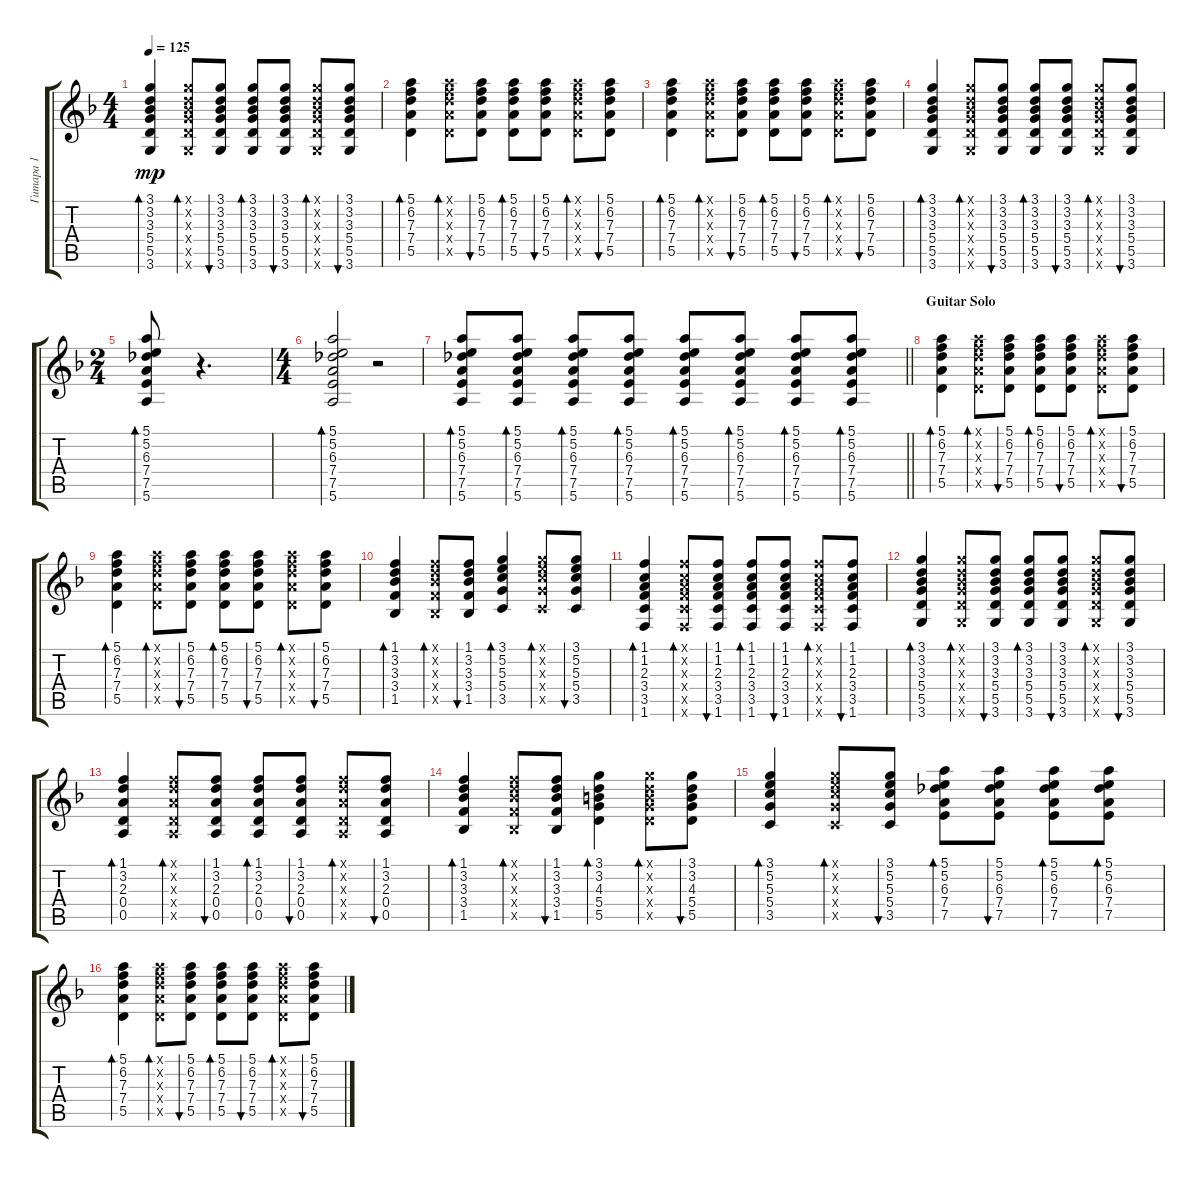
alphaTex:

\track ("Гитара 1" "Гитара 1") {instrument acousticguitarsteel}
\staff {score tabs}
\tuning (E4 B3 G3 D3 A2 E2) {hide}
\ts (4 4)
\tempo 125
\clef g2
\ks dminor
(3.1 3.2 3.3 5.4 5.5 3.6).4{bd 60 dy mp} (3.1{x} 3.2{x} 3.3{x} 5.4{x} 5.5{x} 3.6{x}).8{bd 60} (3.1 3.2 3.3 5.4 5.5 3.6).8{bu 60} (3.1 3.2 3.3 5.4 5.5 3.6).8{bd 60} (3.1 3.2 3.3 5.4 5.5 3.6).8{bu 60} (3.1{x} 3.2{x} 3.3{x} 5.4{x} 5.5{x} 3.6{x}).8{bd 60} (3.1 3.2 3.3 5.4 5.5 3.6).8{bu 60} |
(5.1 6.2 7.3 7.4 5.5).4{bd 60} (5.1{x} 6.2{x} 7.3{x} 7.4{x} 5.5{x}).8{bd 60} (5.1 6.2 7.3 7.4 5.5).8{bu 60} (5.1 6.2 7.3 7.4 5.5).8{bd 60} (5.1 6.2 7.3 7.4 5.5).8{bu 60} (5.1{x} 6.2{x} 7.3{x} 7.4{x} 5.5{x}).8{bd 60} (5.1 6.2 7.3 7.4 5.5).8{bu 60} |
(5.1 6.2 7.3 7.4 5.5).4{bd 60} (5.1{x} 6.2{x} 7.3{x} 7.4{x} 5.5{x}).8{bd 60} (5.1 6.2 7.3 7.4 5.5).8{bu 60} (5.1 6.2 7.3 7.4 5.5).8{bd 60} (5.1 6.2 7.3 7.4 5.5).8{bu 60} (5.1{x} 6.2{x} 7.3{x} 7.4{x} 5.5{x}).8{bd 60} (5.1 6.2 7.3 7.4 5.5).8{bu 60} |
(3.1 3.2 3.3 5.4 5.5 3.6).4{bd 60} (3.1{x} 3.2{x} 3.3{x} 5.4{x} 5.5{x} 3.6{x}).8{bd 60} (3.1 3.2 3.3 5.4 5.5 3.6).8{bu 60} (3.1 3.2 3.3 5.4 5.5 3.6).8{bd 60} (3.1 3.2 3.3 5.4 5.5 3.6).8{bu 60} (3.1{x} 3.2{x} 3.3{x} 5.4{x} 5.5{x} 3.6{x}).8{bd 60} (3.1 3.2 3.3 5.4 5.5 3.6).8{bu 60} |
\ts (2 4)
(5.1 5.2 6.3 7.4 7.5 5.6).8{bd 60} r.4{d} |
\ts (4 4)
(5.1 5.2 6.3 7.4 7.5 5.6).2{bd 60} r.2 |
\barLineRight lightlight
(5.1 5.2 6.3 7.4 7.5 5.6).8{bd 60} (5.1 5.2 6.3 7.4 7.5 5.6).8{bd 60} (5.1 5.2 6.3 7.4 7.5 5.6).8{bd 60} (5.1 5.2 6.3 7.4 7.5 5.6).8{bd 60} (5.1 5.2 6.3 7.4 7.5 5.6).8{bd 60} (5.1 5.2 6.3 7.4 7.5 5.6).8{bd 60} (5.1 5.2 6.3 7.4 7.5 5.6).8{bd 60} (5.1 5.2 6.3 7.4 7.5 5.6).8{bd 60} |
\section ("" "Guitar Solo")
(5.1 6.2 7.3 7.4 5.5).4{bd 60} (5.1{x} 6.2{x} 7.3{x} 7.4{x} 5.5{x}).8{bd 60} (5.1 6.2 7.3 7.4 5.5).8{bu 60} (5.1 6.2 7.3 7.4 5.5).8{bd 60} (5.1 6.2 7.3 7.4 5.5).8{bu 60} (5.1{x} 6.2{x} 7.3{x} 7.4{x} 5.5{x}).8{bd 60} (5.1 6.2 7.3 7.4 5.5).8{bu 60} |
(5.1 6.2 7.3 7.4 5.5).4{bd 60} (5.1{x} 6.2{x} 7.3{x} 7.4{x} 5.5{x}).8{bd 60} (5.1 6.2 7.3 7.4 5.5).8{bu 60} (5.1 6.2 7.3 7.4 5.5).8{bd 60} (5.1 6.2 7.3 7.4 5.5).8{bu 60} (5.1{x} 6.2{x} 7.3{x} 7.4{x} 5.5{x}).8{bd 60} (5.1 6.2 7.3 7.4 5.5).8{bu 60} |
(1.1 3.2 3.3 3.4 1.5).4{bd 60} (1.1{x} 3.2{x} 3.3{x} 3.4{x} 1.5{x}).8{bd 60} (1.1 3.2 3.3 3.4 1.5).8{bu 60} (3.1 5.2 5.3 5.4 3.5).4{bd 60} (3.1{x} 5.2{x} 5.3{x} 5.4{x} 3.5{x}).8{bd 60} (3.1 5.2 5.3 5.4 3.5).8{bu 60} |
(1.1 1.2 2.3 3.4 3.5 1.6).4{bd 60} (1.1{x} 1.2{x} 2.3{x} 3.4{x} 3.5{x} 1.6{x}).8{bd 60} (1.1 1.2 2.3 3.4 3.5 1.6).8{bu 60} (1.1 1.2 2.3 3.4 3.5 1.6).8{bd 60} (1.1 1.2 2.3 3.4 3.5 1.6).8{bu 60} (1.1{x} 1.2{x} 2.3{x} 3.4{x} 3.5{x} 1.6{x}).8{bd 60} (1.1 1.2 2.3 3.4 3.5 1.6).8{bu 60} |
(3.1 3.2 3.3 5.4 5.5 3.6).4{bd 60} (3.1{x} 3.2{x} 3.3{x} 5.4{x} 5.5{x} 3.6{x}).8{bd 60} (3.1 3.2 3.3 5.4 5.5 3.6).8{bu 60} (3.1 3.2 3.3 5.4 5.5 3.6).8{bd 60} (3.1 3.2 3.3 5.4 5.5 3.6).8{bu 60} (3.1{x} 3.2{x} 3.3{x} 5.4{x} 5.5{x} 3.6{x}).8{bd 60} (3.1 3.2 3.3 5.4 5.5 3.6).8{bu 60} |
(1.1 3.2 2.3 0.4 0.5).4{bd 60} (1.1{x} 3.2{x} 2.3{x} 0.4{x} 0.5{x}).8{bd 60} (1.1 3.2 2.3 0.4 0.5).8{bu 60} (1.1 3.2 2.3 0.4 0.5).8{bd 60} (1.1 3.2 2.3 0.4 0.5).8{bu 60} (1.1{x} 3.2{x} 2.3{x} 0.4{x} 0.5{x}).8{bd 60} (1.1 3.2 2.3 0.4 0.5).8{bu 60} |
(1.1 3.2 3.3 3.4 1.5).4{bd 60} (1.1{x} 3.2{x} 3.3{x} 3.4{x} 1.5{x}).8{bd 60} (1.1 3.2 3.3 3.4 1.5).8{bu 60} (3.1 3.2 4.3 5.4 5.5).4{bd 60} (3.1{x} 3.2{x} 4.3{x} 5.4{x} 5.5{x}).8{bd 60} (3.1 3.2 4.3 5.4 5.5).8{bu 60} |
(3.1 5.2 5.3 5.4 3.5).4{bd 60} (3.1{x} 5.2{x} 5.3{x} 5.4{x} 3.5{x}).8{bd 60} (3.1 5.2 5.3 5.4 3.5).8{bu 60} (5.1 5.2 6.3 7.4 7.5).8{bd 60} (5.1 5.2 6.3 7.4 7.5).8{bu 60} (5.1 5.2 6.3 7.4 7.5).8{bd 60} (5.1 5.2 6.3 7.4 7.5).8{bd 60} |
(5.1 6.2 7.3 7.4 5.5).4{bd 60} (5.1{x} 6.2{x} 7.3{x} 7.4{x} 5.5{x}).8{bd 60} (5.1 6.2 7.3 7.4 5.5).8{bu 60} (5.1 6.2 7.3 7.4 5.5).8{bd 60} (5.1 6.2 7.3 7.4 5.5).8{bu 60} (5.1{x} 6.2{x} 7.3{x} 7.4{x} 5.5{x}).8{bd 60} (5.1 6.2 7.3 7.4 5.5).8{bu 60}
